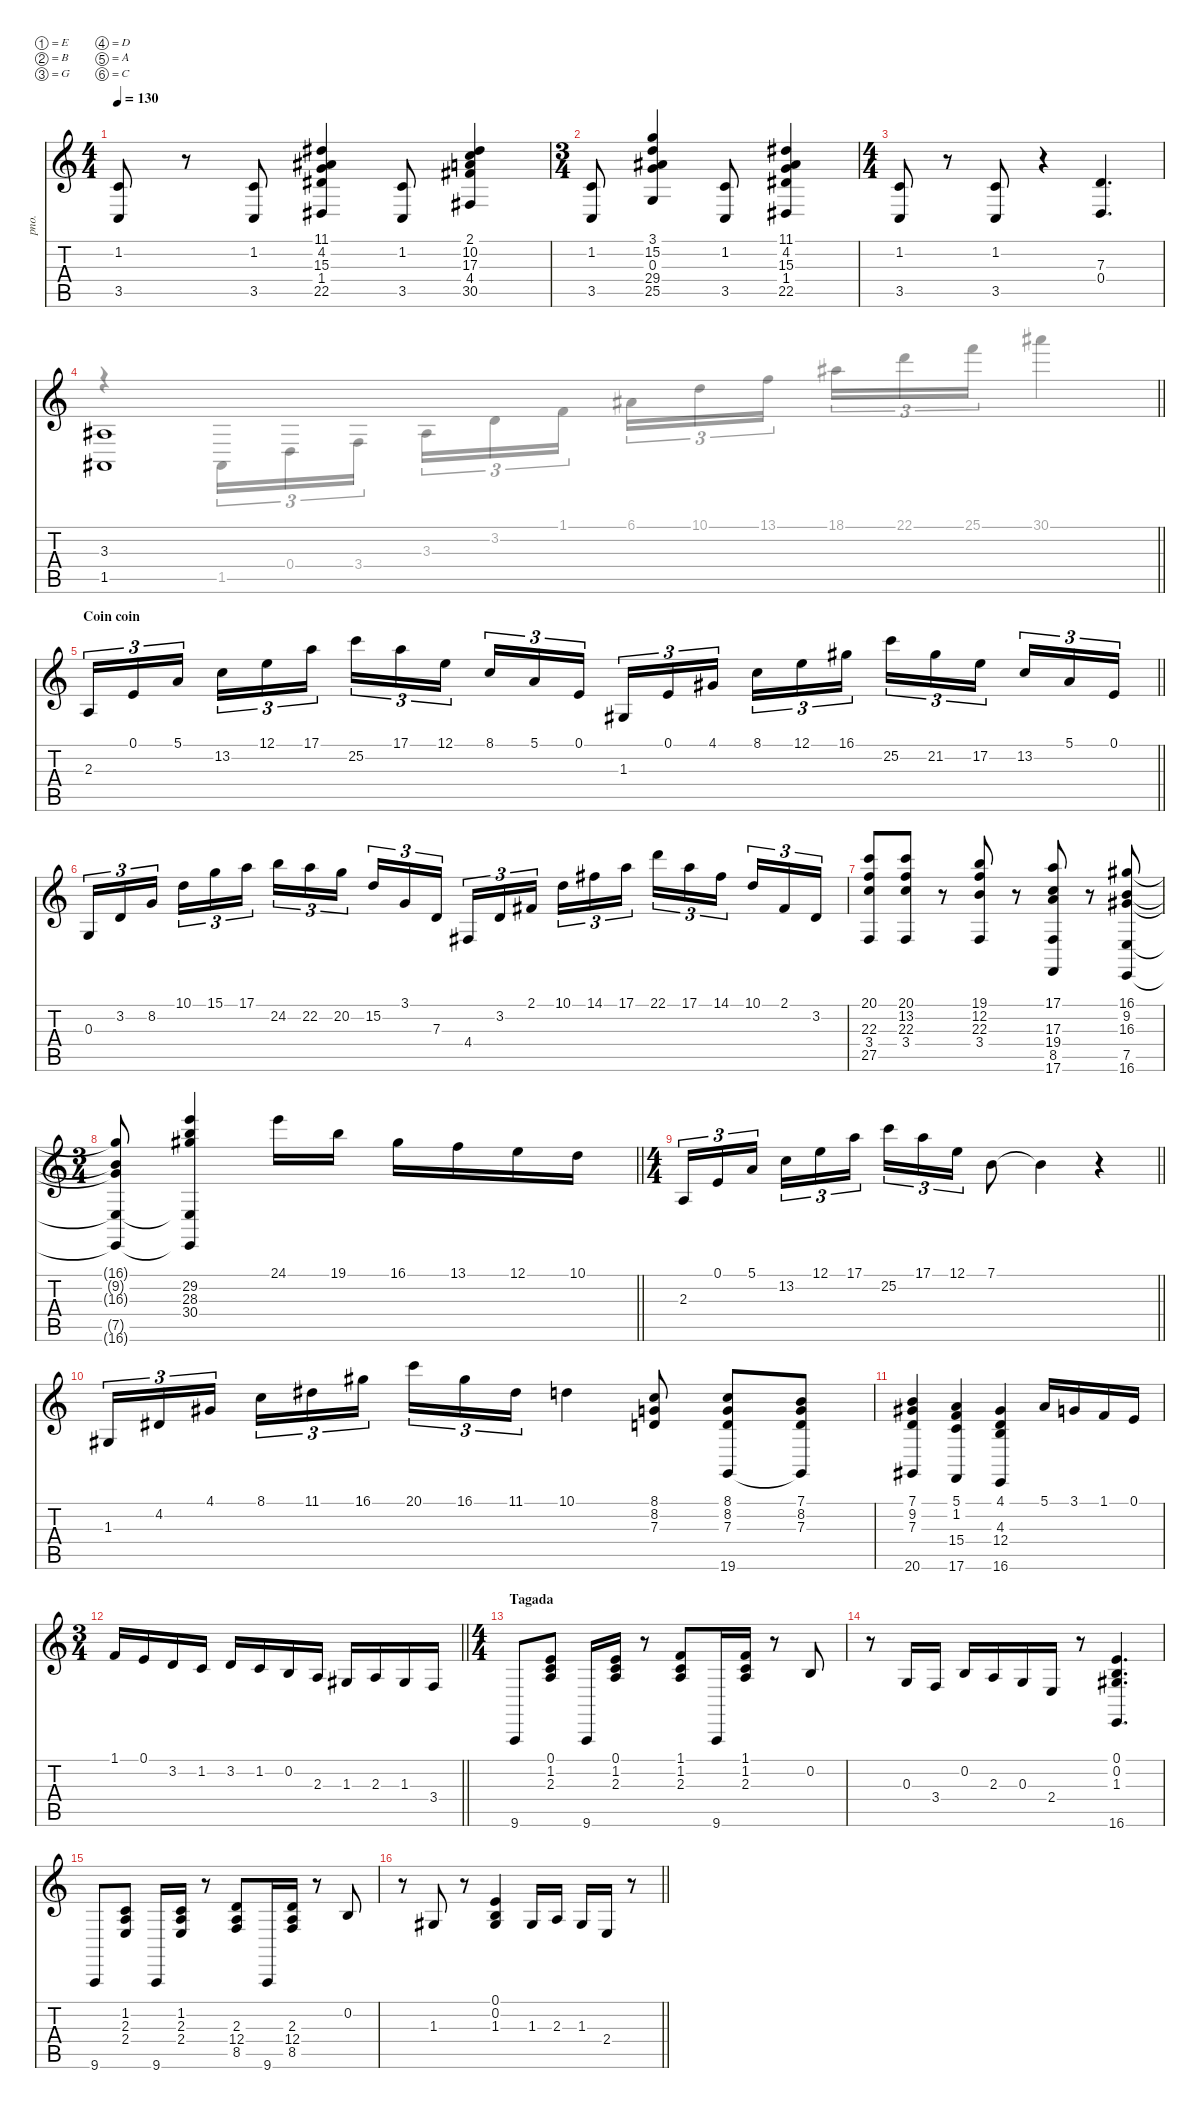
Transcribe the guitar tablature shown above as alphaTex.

\defaultSystemsLayout 4
\hideDynamics
\bracketExtendMode nobrackets
\otherSystemsTrackNameOrientation horizontal
\track ("Reney" "pno.") {instrument brightacousticpiano}
\staff {score tabs}
\tuning (E4 B3 G3 D3 A2 C1)
\voice
\ts (4 4)
\tempo 130
\clef g2
\ks c
(1.2 3.5).8{dy f} r.8 (1.2 3.5).8 (11.1{acc #} 4.2{acc #} 15.3{acc #} 1.4{acc #} 22.5).4 (1.2 3.5).8 (2.1{acc #} 10.2 17.3 4.4{acc #} 30.5{acc #}).4 |
\ts (3 4)
\beaming (8 2 2 2 2)
(1.2 3.5).8 (3.1 15.2 0.3 29.4 25.5{acc #}).4 (1.2 3.5).8 (11.1{acc #} 4.2{acc #} 15.3{acc #} 1.4{acc #} 22.5).4 |
\ts (4 4)
\beaming (8 2 2 2 2)
(1.2 3.5).8 r.8 (1.2 3.5).8 r.4 (7.3 0.4).4{d} |
\barLineRight lightlight
(3.3{acc #} 1.5{acc #}).1 |
\section ("" "Coin coin")
\barLineRight lightlight
2.3.16{tu (3 2)} 0.1.16{tu (3 2)} 5.1.16{tu (3 2)} 13.2.16{tu (3 2)} 12.1.16{tu (3 2)} 17.1.16{tu (3 2)} 25.2.16{tu (3 2)} 17.1.16{tu (3 2)} 12.1.16{tu (3 2)} 8.1.16{tu (3 2)} 5.1.16{tu (3 2)} 0.1.16{tu (3 2)} 1.3{acc #}.16{tu (3 2)} 0.1.16{tu (3 2)} 4.1{acc #}.16{tu (3 2)} 8.1.16{tu (3 2)} 12.1.16{tu (3 2)} 16.1{acc #}.16{tu (3 2)} 25.2.16{tu (3 2)} 21.2{acc #}.16{tu (3 2)} 17.2.16{tu (3 2)} 13.2.16{tu (3 2)} 5.1.16{tu (3 2)} 0.1.16{tu (3 2)} |
0.3.16{tu (3 2)} 3.2.16{tu (3 2)} 8.2.16{tu (3 2)} 10.1.16{tu (3 2)} 15.1.16{tu (3 2)} 17.1.16{tu (3 2)} 24.2.16{tu (3 2)} 22.2.16{tu (3 2)} 20.2.16{tu (3 2)} 15.2.16{tu (3 2)} 3.1.16{tu (3 2)} 7.3.16{tu (3 2)} 4.4{acc #}.16{tu (3 2)} 3.2.16{tu (3 2)} 2.1{acc #}.16{tu (3 2)} 10.1.16{tu (3 2)} 14.1{acc #}.16{tu (3 2)} 17.1.16{tu (3 2)} 22.1.16{tu (3 2)} 17.1.16{tu (3 2)} 14.1{acc #}.16{tu (3 2)} 10.1.16{tu (3 2)} 2.1{acc #}.16{tu (3 2)} 3.2.16{tu (3 2)} |
(20.1 22.3 3.4 27.5).8 (20.1 13.2 22.3 3.4).8 r.8 (19.1 12.2 22.3 3.4).8 r.8 (17.1 17.3 19.4 8.5 17.6).8 r.8 (16.1{acc #} 9.2{acc #} 16.3 7.5 16.6).8 |
\ts (3 4)
\beaming (8 2 2 2)
\barLineRight lightlight
(16.1{t acc #} 9.2{t acc #} 16.3{t} 7.5{t} 16.6{t}).8 (29.2 28.3 30.4{acc #} 7.5{t} 16.6{t}).4 24.1.16 19.1.16 16.1{acc #}.16 13.1.16 12.1.16 10.1.16 |
\ts (4 4)
\beaming (8 2 2 2 2)
\barLineRight lightlight
2.3.16{tu (3 2)} 0.1.16{tu (3 2)} 5.1.16{tu (3 2)} 13.2.16{tu (3 2)} 12.1.16{tu (3 2)} 17.1.16{tu (3 2)} 25.2.16{tu (3 2)} 17.1.16{tu (3 2)} 12.1.16{tu (3 2)} 7.1.8 7.1{t}.4 r.4 |
1.3{acc #}.16{tu (3 2)} 4.2{acc #}.16{tu (3 2)} 4.1{acc #}.16{tu (3 2)} 8.1.16{tu (3 2)} 11.1{acc #}.16{tu (3 2)} 16.1{acc #}.16{tu (3 2)} 20.1.16{tu (3 2)} 16.1{acc #}.16{tu (3 2)} 11.1{acc #}.16{tu (3 2)} 10.1.4 (8.1 8.2 7.3).8 (8.1 8.2 7.3 19.6).8 (7.1 8.2 7.3 19.6{t}).8 |
(7.1 9.2{acc #} 7.3 20.6{acc #}).4 (5.1 1.2 15.4 17.6).4 (4.1{acc #} 4.3 12.4 16.6).4 5.1.16 3.1.16 1.1.16 0.1.16 |
\ts (3 4)
\beaming (8 2 2 2)
\barLineRight lightlight
1.1.16 0.1.16 3.2.16 1.2.16 3.2.16 1.2.16 0.2.16 2.3.16 1.3{acc #}.16 2.3.16 1.3{acc #}.16 3.4.16 |
\ts (4 4)
\beaming (8 2 2 2 2)
\section ("" "Tagada")
9.6.8 (0.1 1.2 2.3).8 9.6.16 (0.1 1.2 2.3).16 r.8 (1.1 1.2 2.3).8 9.6.16 (1.1 1.2 2.3).16 r.8 0.2.8 |
r.8 0.3.16 3.4.16 0.2.16 2.3.16 0.3.16 2.4.16 r.8 (0.1 0.2 1.3{acc #} 16.6).4{d} |
9.6.8 (1.2 2.3 2.4).8 9.6.16 (1.2 2.3 2.4).16 r.8 (2.3 12.4 8.5).8 9.6.16 (2.3 12.4 8.5).16 r.8 0.2.8 |
\barLineRight lightlight
r.8 1.3{acc #}.8 r.8 (0.1 0.2 1.3{acc #}).4 1.3{acc #}.16 2.3.16 1.3{acc #}.16 2.4.16 r.8
\voice
\clef g2
\ottava regular
\simile none
\ks c
|
|
|
\barLineRight lightlight
r.4 1.5{acc #}.16{tu (3 2)} 0.4.16{tu (3 2)} 3.4.16{tu (3 2)} 3.3{acc #}.16{tu (3 2)} 3.2.16{tu (3 2)} 1.1.16{tu (3 2)} 6.1{acc #}.16{tu (3 2)} 10.1.16{tu (3 2)} 13.1.16{tu (3 2)} 18.1{acc #}.16{tu (3 2)} 22.1.16{tu (3 2)} 25.1.16{tu (3 2)} 30.1{acc #}.4 |
\barLineRight lightlight
|
|
|
\barLineRight lightlight
|
\barLineRight lightlight
|
|
|
\barLineRight lightlight
|
|
|
|
\barLineRight lightlight
